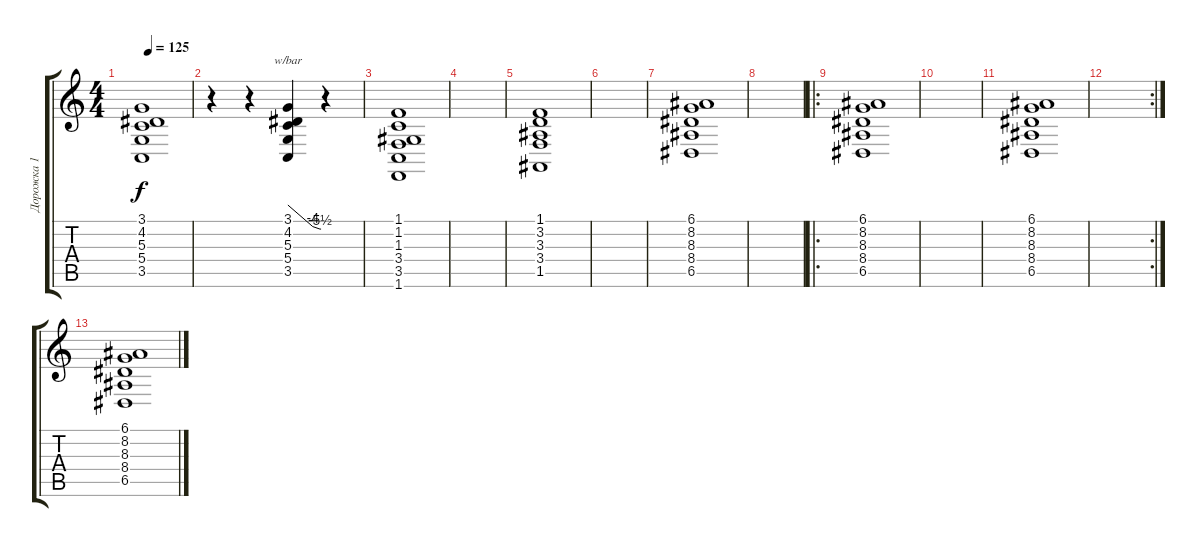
\track ("Дорожка 1" "Дорожка 1") {instrument synthstrings1}
\staff {score tabs}
\tuning (E4 B3 G3 D3 A2 E2) {hide}
\ts (4 4)
\tempo 125
\clef g2
\ks c
(3.1 4.2 5.3 5.4 3.5).1{dy f} |
r.4 r.4 (3.1 4.2 5.3 5.4 3.5).4{tbe (custom default 0 0 45 -16 58 -22 60 -22)} r.4 |
(1.1 1.2 1.3 3.4 3.5 1.6).1 |
|
(1.1 3.2 3.3 3.4 1.5).1 |
|
(6.1 8.2 8.3 8.4 6.5).1 |
|
\ro
(6.1 8.2 8.3 8.4 6.5).1 |
|
(6.1 8.2 8.3 8.4 6.5).1 |
\rc 2
|
(6.1 8.2 8.3 8.4 6.5).1
